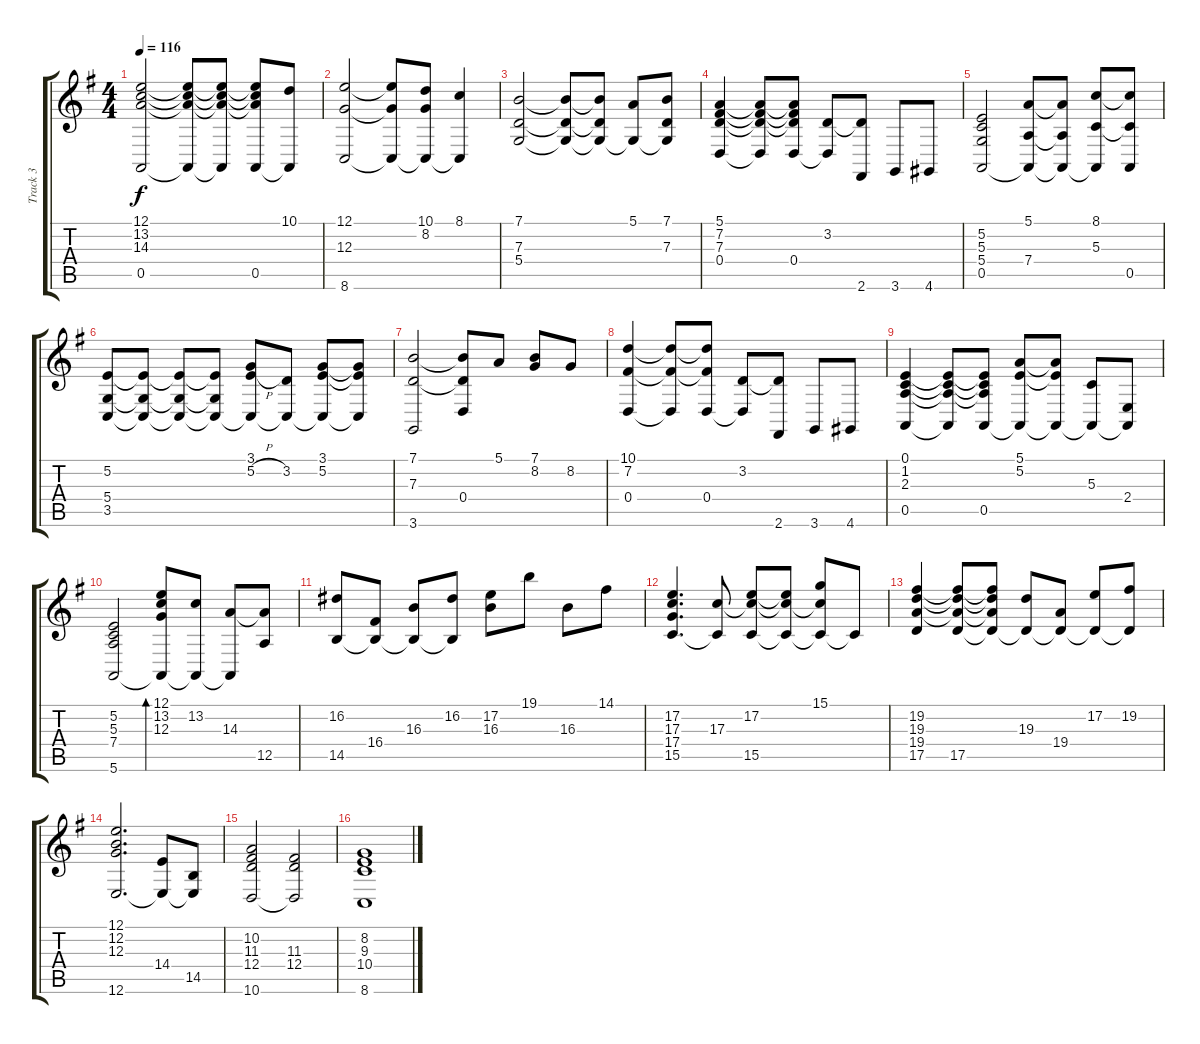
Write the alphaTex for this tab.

\track ("Track 3" "Track 3") {instrument acousticgrandpiano}
\staff {score tabs}
\tuning (E4 B3 G3 D3 A2 E2) {hide}
\ts (4 4)
\tempo 116
\clef g2
\ks g
(12.1 13.2 14.3 0.5).2{dy f} (12.1{t} 13.2{t} 14.3{t} 0.5{t}).8 (12.1{t} 13.2{t} 14.3{t} 0.5{t}).8 (12.1{t} 13.2{t} 14.3{t} 0.5).8 (10.1 0.5{t}).8 |
(12.1 12.3 8.6).2 (12.1{t} 12.3{t} 8.6{t}).8 (10.1 8.2 8.6{t}).8 (8.1 8.6{t}).4 |
(7.1 7.3 5.4).2 (7.1{t} 7.3{t} 5.4{t}).8 (7.1{t} 7.3{t} 5.4{t}).8 (5.1 5.4{t}).8 (7.1 7.3 5.4{t}).8 |
(5.1 7.2 7.3 0.4).4 (5.1{t} 7.2{t} 7.3{t} 0.4{t}).8 (5.1{t} 7.2{t} 7.3{t} 0.4).8 (3.2 0.4{t}).8 (3.2{t} 2.6).8 3.6.8 4.6.8 |
(5.2 5.3 5.4 0.5).2 (5.1 7.4 0.5{t}).8 (5.1{t} 7.4{t} 0.5{t}).8 (8.1 5.3 0.5{t}).8 (8.1{t} 5.3{t} 0.5).8 |
(5.2 5.4 3.5).8 (5.2{t} 5.4{t} 3.5{t}).8 (5.2{t} 5.4{t} 3.5{t}).8 (5.2{t} 5.4{t} 3.5{t}).8 (3.1 5.2{h} 3.5{t}).8 (3.2 3.5{t}).8 (3.1 5.2 3.5{t}).8 (3.1{t} 5.2{t} 3.5{t}).8 |
(7.1 7.3 3.6).2 (7.1{t} 7.3{t} 0.4).8 5.1.8 (7.1 8.2).8 8.2.8 |
(10.1 7.2 0.4).4 (10.1{t} 7.2{t} 0.4{t}).8 (10.1{t} 7.2{t} 0.4).8 (3.2 0.4{t}).8 (3.2{t} 2.6).8 3.6.8 4.6.8 |
(0.1 1.2 2.3 0.5).4 (0.1{t} 1.2{t} 2.3{t} 0.5{t}).8 (0.1{t} 1.2{t} 2.3{t} 0.5).8 (5.1 5.2 0.5{t}).8 (5.1{t} 5.2{t} 0.5{t}).8 (5.3 0.5{t}).8 (2.4 0.5{t}).8 |
(5.2 5.3 7.4 5.6).2 (12.1 13.2 12.3 5.6{t}).8{bd 240} (13.2 5.6{t}).8 (14.3 5.6{t}).8 (14.3{t} 12.5).8 |
(16.2 14.5).8 (16.4 14.5{t}).8 (16.3 14.5{t}).8 (16.2 14.5{t}).8 (17.2 16.3).8 19.1.8 16.3.8 14.1.8 |
(17.2 17.3 17.4 15.5).4{d} (17.3 15.5{t}).8 (17.2 17.3{t} 15.5).8 (17.2{t} 17.3{t} 15.5{t}).8 (15.1 17.3{t} 15.5{t}).8 15.5{t}.8 |
(19.2 19.3 19.4 17.5).4 (19.2{t} 19.3{t} 19.4{t} 17.5).8 (19.2{t} 19.3{t} 19.4{t} 17.5{t}).8 (19.3 17.5{t}).8 (19.4 17.5{t}).8 (17.2 17.5{t}).8 (19.2 17.5{t}).8 |
(12.1 12.2 12.3 12.6).2{d} (14.4 12.6{t}).8 (14.5 12.6{t}).8 |
(10.2 11.3 12.4 10.6).2 (11.3 12.4 10.6{t}).2 |
(8.2 9.3 10.4 8.6).1
